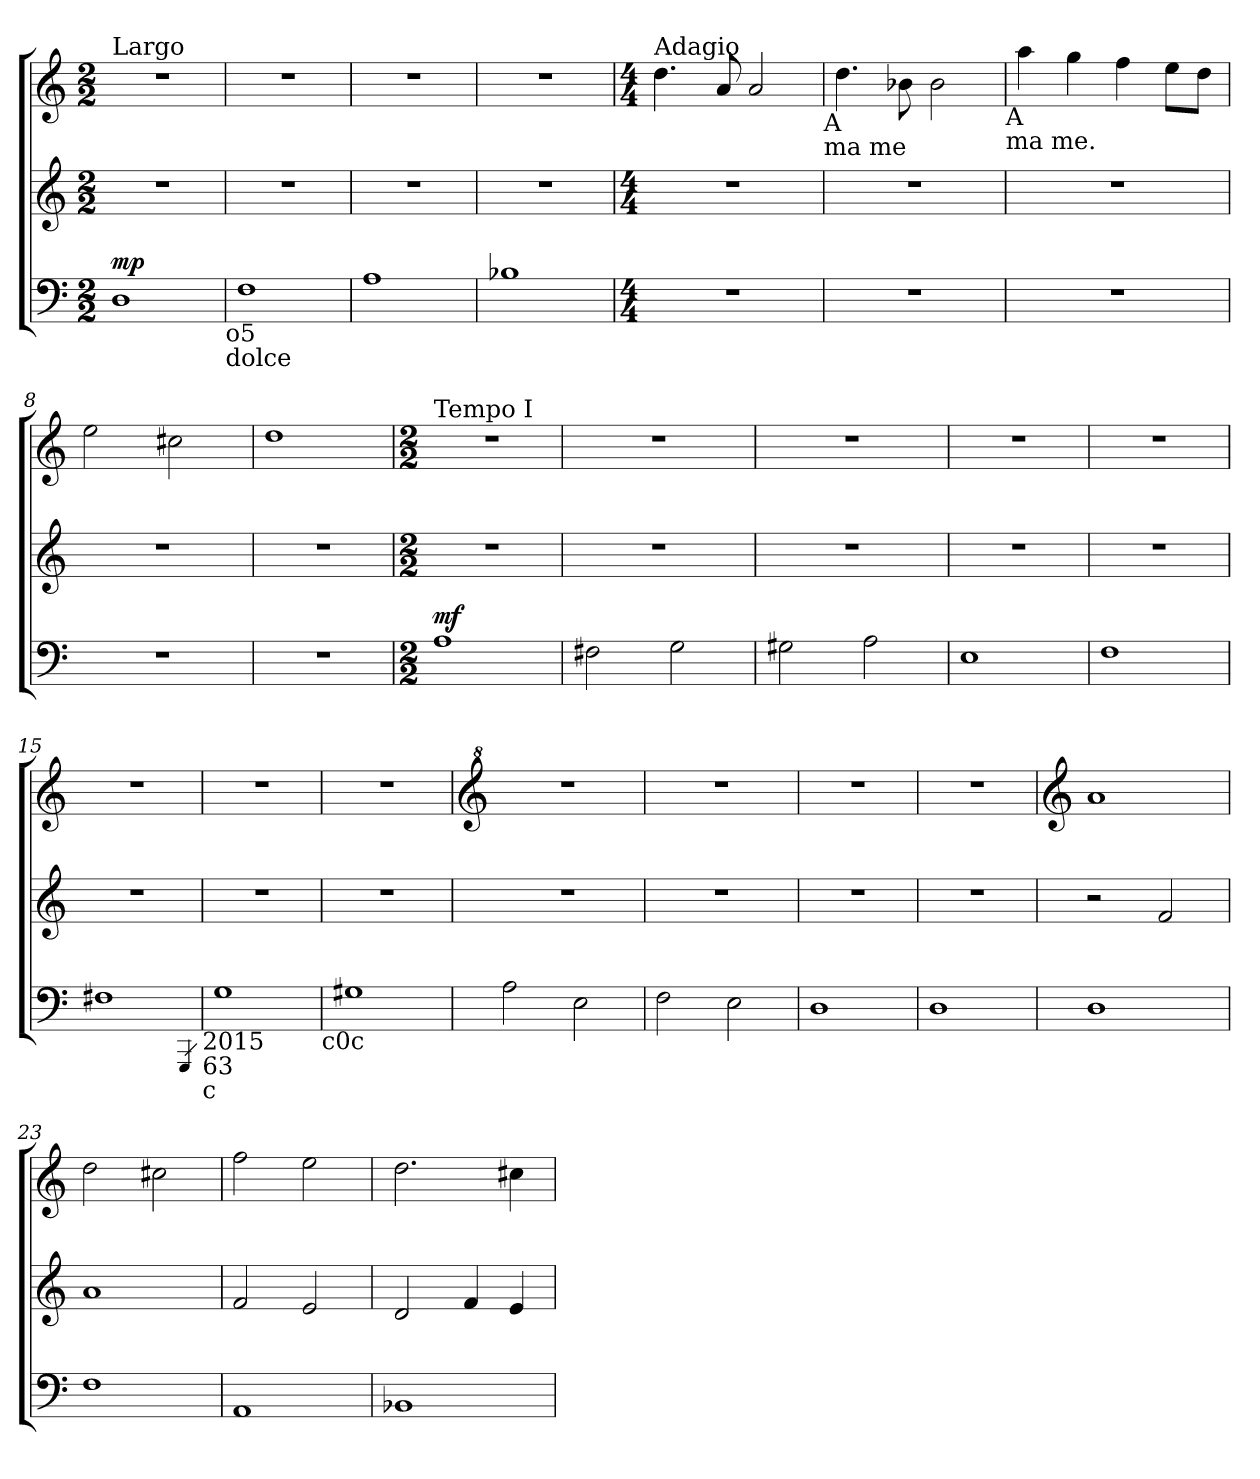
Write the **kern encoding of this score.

**kern	**dynam	**kern	**kern
*part3	*part3	*part2	*part1
*staff3	*staff3	*staff2	*staff1
*clefF4	*	*clefG2	*clefG2
*k[]	*	*k[]	*k[]
*C:	*	*C:	*C:
*M2/2	*	*M2/2	*M2/2
=1	=1	=1	=1
!	!	!	!LO:TX:a:t=Largo
!	!LO:DY:a	!	!
1D	mp	1r	1r
!LO:TX:b:t=o5	!	!	!
!LO:TX:b:t=dolce	!	!	!
=2	=2	=2	=2
1F	.	1r	1r
=3	=3	=3	=3
1A	.	1r	1r
=4	=4	=4	=4
1B-X	.	1r	1r
!!LO:LB:g=z
=5	=5	=5	=5
*M4/4	*	*M4/4	*M4/4
!	!	!	!LO:TX:a:t=Adagio
1r	.	1r	4.dd\
.	.	.	8a/
.	.	.	2a/
!	!	!	!LO:TX:b:t=A
!	!	!	!LO:TX:b:t=ma me
=6	=6	=6	=6
1r	.	1r	4.dd\
.	.	.	8b-X\
.	.	.	2b-\
!	!	!	!LO:TX:b:t=A
!	!	!	!LO:TX:b:t=ma me.
=7	=7	=7	=7
1r	.	1r	4aa\
.	.	.	4gg\
.	.	.	4ff\
.	.	.	8ee\L
.	.	.	8dd\J
=8	=8	=8	=8
1r	.	1r	2ee\
.	.	.	2cc#X\
=9	=9	=9	=9
1r	.	1r	1dd
!!LO:LB:g=z
=10	=10	=10	=10
*M2/2	*	*M2/2	*M2/2
!	!	!	!LO:TX:a:t=Tempo I
!	!LO:DY:a	!	!
1A	mf	1r	1r
=11	=11	=11	=11
2F#X\	.	1r	1r
2G\	.	.	.
=12	=12	=12	=12
2G#X\	.	1r	1r
2A\	.	.	.
=13	=13	=13	=13
1E	.	1r	1r
!!LO:PB:g=z
=14	=14	=14	=14
1F	.	1r	1r
=15	=15	=15	=15
1F#X	.	1r	1r
*MM4030	*	*	*
4qGGG/	.	.	.
!LO:TX:b:t=2015	!	!	!
!LO:TX:b:t=63	!	!	!
!LO:TX:b:t=c	!	!	!
=16	=16	=16	=16
1G	.	1r	1r
!LO:TX:b:t=c0c	!	!	!
=17	=17	=17	=17
1G#X	.	1r	1r
!!LO:LB:g=z
=18	=18	=18	=18
*	*	*	*clefG^2
2A\	.	1r	1r
2E\	.	.	.
=19	=19	=19	=19
2F\	.	1r	1r
2E\	.	.	.
=20	=20	=20	=20
1D	.	1r	1r
=21	=21	=21	=21
1D	.	1r	1r
!!LO:LB:g=z
=22	=22	=22	=22
*	*	*	*clefG2
1D	.	2r	1a
.	.	2f/	.
=23	=23	=23	=23
1F	.	1a	2dd\
.	.	.	2cc#X\
=24	=24	=24	=24
1AA	.	2f/	2ff\
.	.	2e/	2ee\
=25	=25	=25	=25
1BB-X	.	2d/	2.dd\
.	.	4f/	.
.	.	4e/	4cc#X\
=	=	=	=
*-	*-	*-	*-
